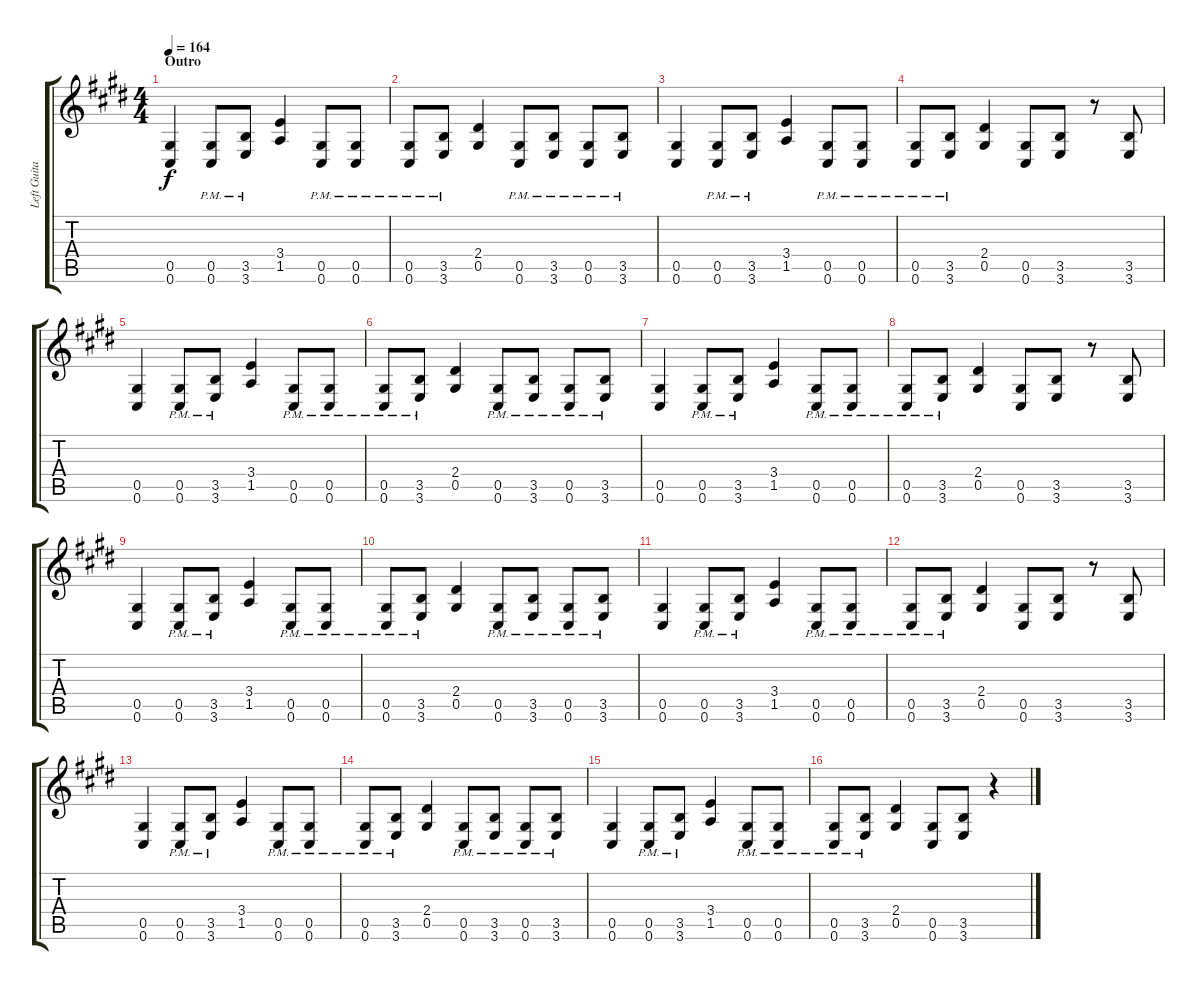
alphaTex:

\track ("Left Guitar" "Left Guita") {instrument distortionguitar}
\staff {score tabs}
\tuning (Eb4 Bb3 Gb3 Db3 Ab2 Db2) {hide}
\ts (4 4)
\section ("" "Outro")
\tempo 164
\clef g2
\ks e
(0.5 0.6).4{dy f} (0.5{pm} 0.6{pm}).8 (3.5{pm} 3.6{pm}).8 (3.4 1.5).4 (0.5{pm} 0.6{pm}).8 (0.5{pm} 0.6{pm}).8 |
(0.5{pm} 0.6{pm}).8 (3.5{pm} 3.6{pm}).8 (2.4 0.5).4 (0.5{pm} 0.6{pm}).8 (3.5{pm} 3.6{pm}).8 (0.5{pm} 0.6{pm}).8 (3.5{pm} 3.6{pm}).8 |
(0.5 0.6).4 (0.5{pm} 0.6{pm}).8 (3.5{pm} 3.6{pm}).8 (3.4 1.5).4 (0.5{pm} 0.6{pm}).8 (0.5{pm} 0.6{pm}).8 |
(0.5{pm} 0.6{pm}).8 (3.5{pm} 3.6{pm}).8 (2.4 0.5).4 (0.5 0.6).8 (3.5 3.6).8 r.8 (3.5 3.6).8 |
(0.5 0.6).4 (0.5{pm} 0.6{pm}).8 (3.5{pm} 3.6{pm}).8 (3.4 1.5).4 (0.5{pm} 0.6{pm}).8 (0.5{pm} 0.6{pm}).8 |
(0.5{pm} 0.6{pm}).8 (3.5{pm} 3.6{pm}).8 (2.4 0.5).4 (0.5{pm} 0.6{pm}).8 (3.5{pm} 3.6{pm}).8 (0.5{pm} 0.6{pm}).8 (3.5{pm} 3.6{pm}).8 |
(0.5 0.6).4 (0.5{pm} 0.6{pm}).8 (3.5{pm} 3.6{pm}).8 (3.4 1.5).4 (0.5{pm} 0.6{pm}).8 (0.5{pm} 0.6{pm}).8 |
(0.5{pm} 0.6{pm}).8 (3.5{pm} 3.6{pm}).8 (2.4 0.5).4 (0.5 0.6).8 (3.5 3.6).8 r.8 (3.5 3.6).8 |
(0.5 0.6).4 (0.5{pm} 0.6{pm}).8 (3.5{pm} 3.6{pm}).8 (3.4 1.5).4 (0.5{pm} 0.6{pm}).8 (0.5{pm} 0.6{pm}).8 |
(0.5{pm} 0.6{pm}).8 (3.5{pm} 3.6{pm}).8 (2.4 0.5).4 (0.5{pm} 0.6{pm}).8 (3.5{pm} 3.6{pm}).8 (0.5{pm} 0.6{pm}).8 (3.5{pm} 3.6{pm}).8 |
(0.5 0.6).4 (0.5{pm} 0.6{pm}).8 (3.5{pm} 3.6{pm}).8 (3.4 1.5).4 (0.5{pm} 0.6{pm}).8 (0.5{pm} 0.6{pm}).8 |
(0.5{pm} 0.6{pm}).8 (3.5{pm} 3.6{pm}).8 (2.4 0.5).4 (0.5 0.6).8 (3.5 3.6).8 r.8 (3.5 3.6).8 |
(0.5 0.6).4 (0.5{pm} 0.6{pm}).8 (3.5{pm} 3.6{pm}).8 (3.4 1.5).4 (0.5{pm} 0.6{pm}).8 (0.5{pm} 0.6{pm}).8 |
(0.5{pm} 0.6{pm}).8 (3.5{pm} 3.6{pm}).8 (2.4 0.5).4 (0.5{pm} 0.6{pm}).8 (3.5{pm} 3.6{pm}).8 (0.5{pm} 0.6{pm}).8 (3.5{pm} 3.6{pm}).8 |
(0.5 0.6).4 (0.5{pm} 0.6{pm}).8 (3.5{pm} 3.6{pm}).8 (3.4 1.5).4 (0.5{pm} 0.6{pm}).8 (0.5{pm} 0.6{pm}).8 |
(0.5{pm} 0.6{pm}).8 (3.5{pm} 3.6{pm}).8 (2.4 0.5).4 (0.5 0.6).8 (3.5 3.6).8 r.4
